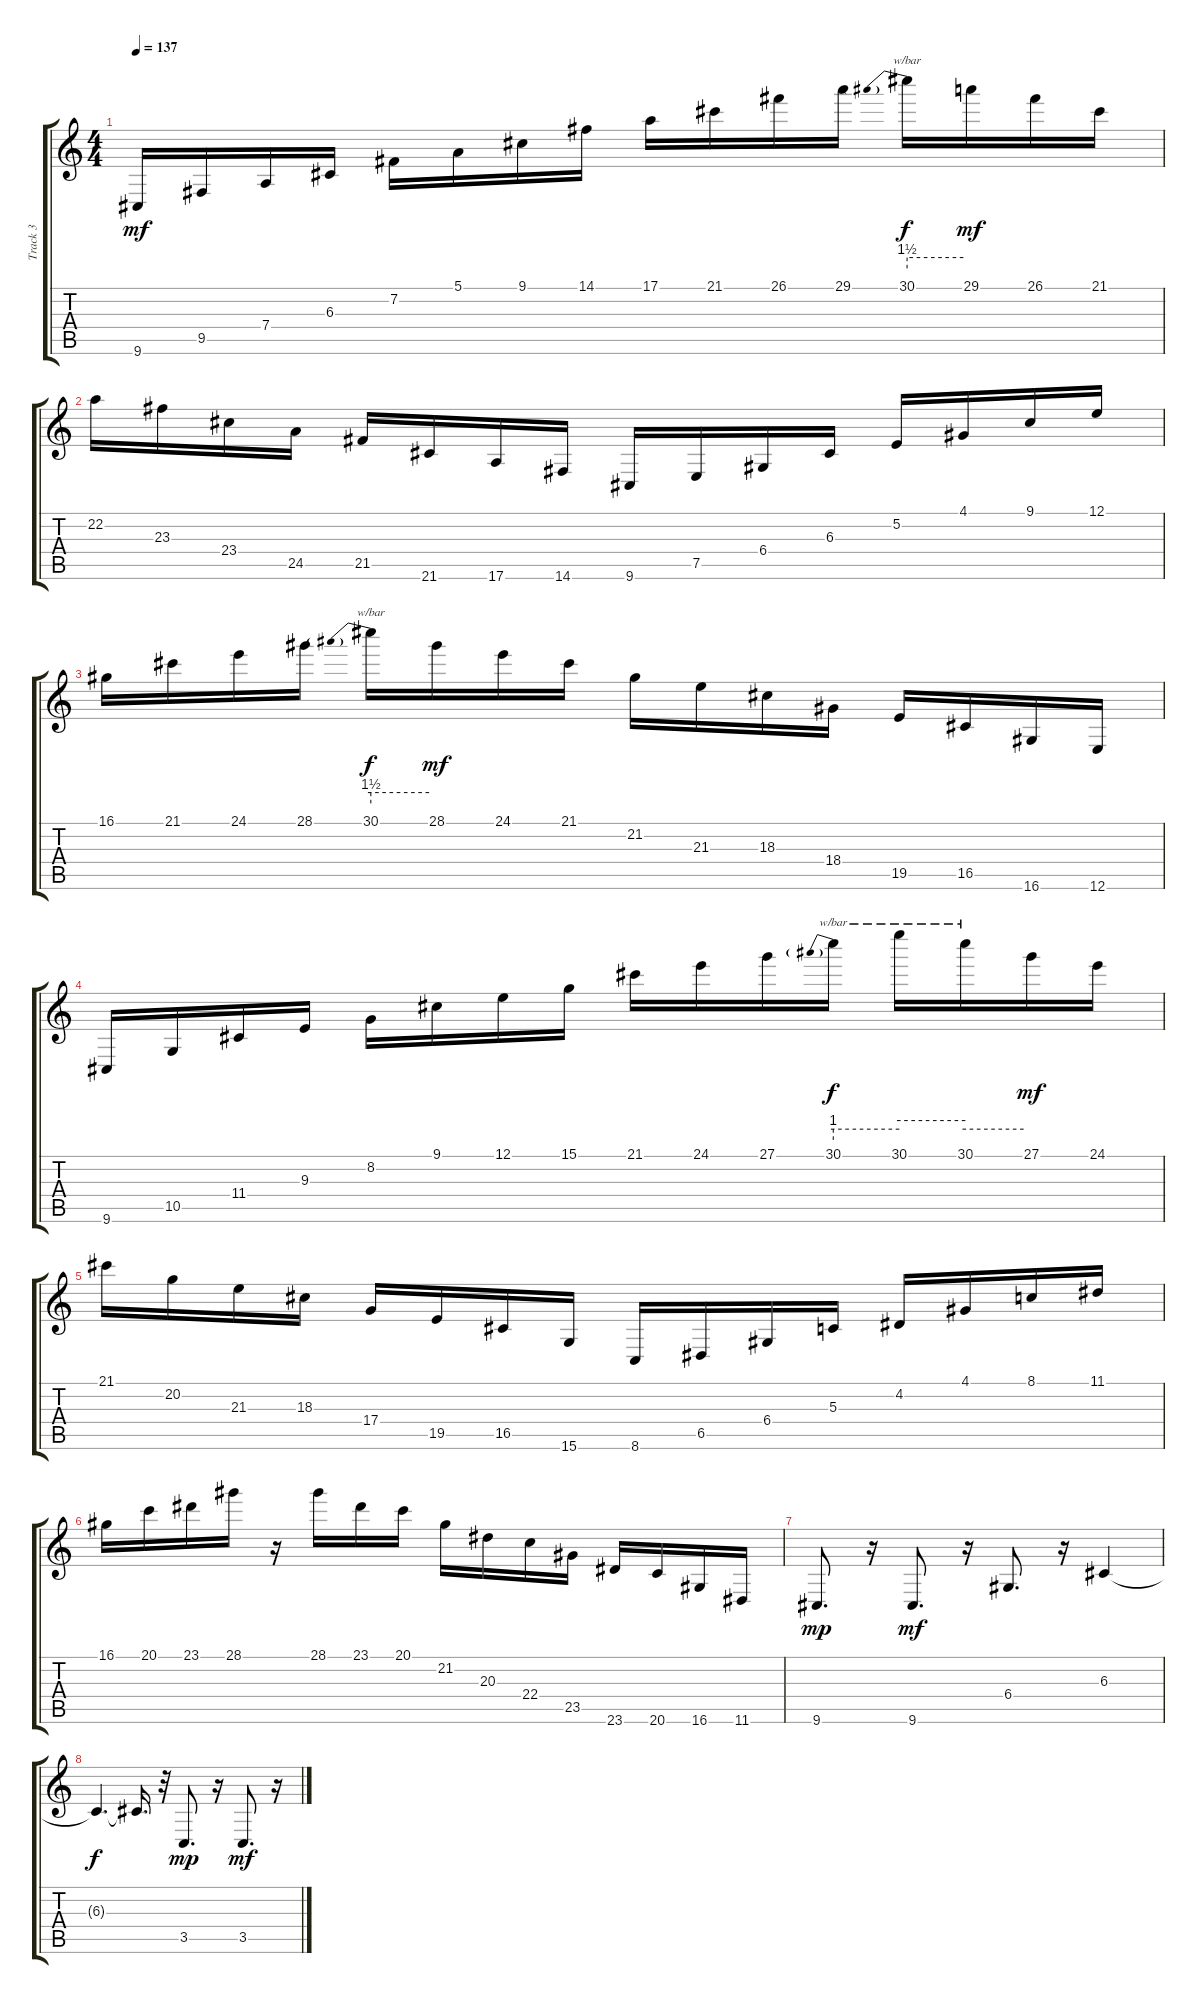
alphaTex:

\track ("Track 3" "Track 3") {instrument orchestralharp}
\staff {score tabs}
\tuning (E4 B3 G3 D3 A2 E2) {hide}
\ts (4 4)
\tempo 137
\clef g2
\ks c
9.6.16{dy mf} 9.5.16 7.4.16 6.3.16 7.2.16 5.1.16 9.1.16 14.1.16 17.1.16 21.1.16 26.1.16 29.1.16 30.1.16{tbe (predive default 0 6 60 6) dy f} 29.1.16{dy mf} 26.1.16 21.1.16 |
22.2.16 23.3.16 23.4.16 24.5.16 21.5.16 21.6.16 17.6.16 14.6.16 9.6.16 7.5.16 6.4.16 6.3.16 5.2.16 4.1.16 9.1.16 12.1.16 |
16.1.16 21.1.16 24.1.16 28.1.16 30.1.16{tbe (predive default 0 6 60 6) dy f} 28.1.16{dy mf} 24.1.16 21.1.16 21.2.16 21.3.16 18.3.16 18.4.16 19.5.16 16.5.16 16.6.16 12.6.16 |
9.6.16 10.5.16 11.4.16 9.3.16 8.2.16 9.1.16 12.1.16 15.1.16 21.1.16 24.1.16 27.1.16 30.1.16{tbe (predive default 0 4 60 4) dy f} 30.1.16{tbe (hold default 0 12 60 12)} 30.1.16{tbe (hold default 0 4 60 4)} 27.1.16{dy mf} 24.1.16 |
21.1.16 20.2.16 21.3.16 18.3.16 17.4.16 19.5.16 16.5.16 15.6.16 8.6.16 6.5.16 6.4.16 5.3.16 4.2.16 4.1.16 8.1.16 11.1.16 |
16.1.16 20.1.16 23.1.16 28.1.16 r.16 28.1.16 23.1.16 20.1.16 21.2.16 20.3.16 22.4.16 23.5.16 23.6.16 20.6.16 16.6.16 11.6.16 |
9.6.8{d dy mp volume 16 instrument synthbrass2} r.16 9.6.8{d dy mf} r.16 6.4.8{d} r.16 6.3.4 |
6.3{t}.4{d dy f} 6.3{t}.16{d} r.32 3.5.8{d dy mp} r.16 3.5.8{d dy mf} r.16
